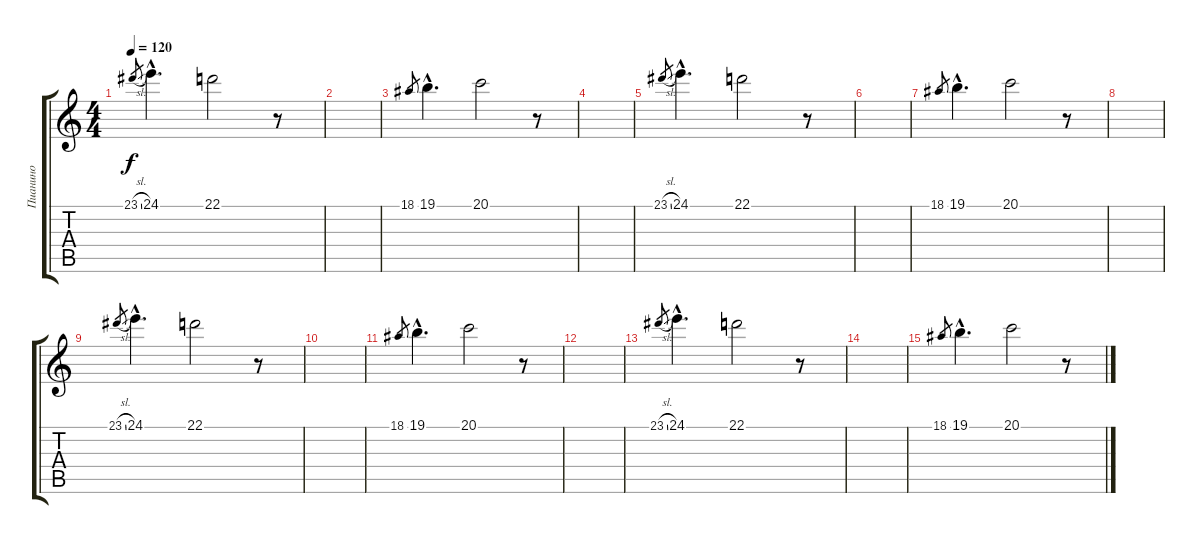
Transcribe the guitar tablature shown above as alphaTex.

\track ("Пианино" "Пианино") {instrument acousticgrandpiano}
\staff {score tabs}
\tuning (E4 B3 G3 D3 A2 E2) {hide}
\ts (4 4)
\tempo 120
\clef g2
\ks c
23.1{sl}.8{gr dy f} 24.1{hac}.4{d} 22.1.2 r.8 |
|
18.1.8{gr} 19.1{hac}.4{d} 20.1.2 r.8 |
|
23.1{sl}.8{gr} 24.1{hac}.4{d} 22.1.2 r.8 |
|
18.1.8{gr} 19.1{hac}.4{d} 20.1.2 r.8 |
|
23.1{sl}.8{gr} 24.1{hac}.4{d} 22.1.2 r.8 |
|
18.1.8{gr} 19.1{hac}.4{d} 20.1.2 r.8 |
|
23.1{sl}.8{gr} 24.1{hac}.4{d} 22.1.2 r.8 |
|
18.1.8{gr} 19.1{hac}.4{d} 20.1.2 r.8
